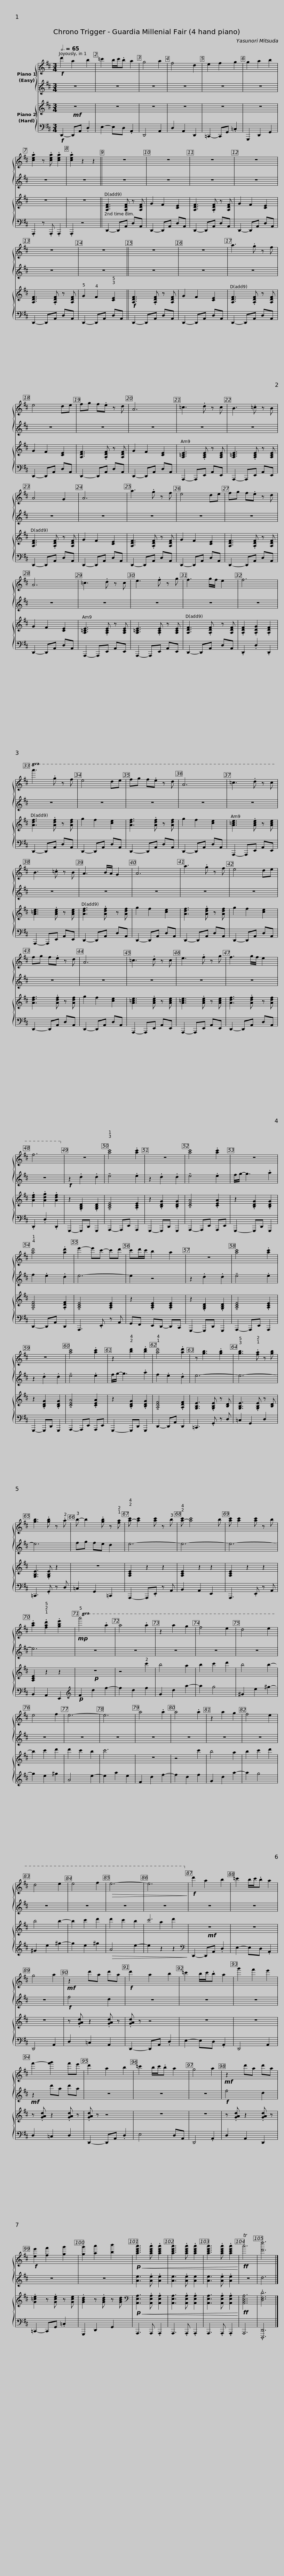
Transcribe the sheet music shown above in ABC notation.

X:1
%%score { 1 | 2 } { ( 3 5 ) | 4 }
L:1/8
Q:3/4=65
M:3/4
I:linebreak $
K:D
V:1 treble
V:2 treble
V:3 treble
V:5 treble
V:4 bass
V:1
!f! d'2 a2 b2 | =c'2 b/c'/.b a2 | g4 a2 | f4 d2 | e2 f2 g2 | %5
 g2 a2 b2 | .[cea]2 z .[cea] .[cea]2 | .[cea]2 z2 z2 ||$ z6 | z6 | %10
 z6 | z6 | z6 | z6 ||$ z6 | %15
 z6 | a3 .g z f | e4 de | fg f.e z d | A6 |$ %20
 =c3 .d z c | B3 .=c z B | A4 G2 | A6 | a3 .g z f | %25
 e4 de |$ fg f.e z d | A6 | =c3 .d z c | e3 .f z g | %30
 f3 g/f/ e2 | f6 |$!8va(! a'3 .g' z f' | e'4 d'e' | f'g' f'.e' z d' | %35
 a6 | =c'3 .d' z c' | b3 .=c' z b |$ a3 b/a/ g2 | a6 | %40
 a'3 .g' z f' | e'4 d'e' | f'g' f'.e' z d' | a6 | =c'3 .d' z c' |$ %45
 e'3 .f' z g' | f'3 g'/f'/ e'2 | f'6!8va)! | z6 | [ac']4 .[ac']2 | %50
 z6 | [ac']4 .[ac']2 |$ z6 | [ad']4 .[ad']2 | e'2- e'c'- c'd' | %55
 c'd'/c'/ b2 a2 | z6 | [ac']4 .[ac']2 |$ z6 | [ac']4 .[ac']2 | %60
 z2 [bd']2 .[bd']2 | [ad']4 .[ad']2 | z [gb]3 .[gb]2 | [gb]3 .[fa] z [gb] |$ [gb]3 .[gb] z .a | %65
 b- b2 .[gb] z [fa] | [a-c'] [ac']2 [ac'] z b | [a-c'] [ac']4 b | [ac'] [ac']2 [ac'] z b | .[ac']2 .[fad']2 .[gbe']2 |$ %70
!mp!!8va(! a'4 .a'2 | a'4 .a'2 | z2 a'2 g'2 | f'4 e'2 | d'4 e'2 | %75
 e'4 f'2 | e'6- | e'6 | a'4 .a'2 | a'4 .a'2 |$ %80
 z2 a'2 g'2 | f'4 e'2 | d'4 e'2 | e'4 f'2 |!>(! e'6- | %85
 e'6!8va)!!>)! |!f! d'2 a2 b2 | =c'2 b/c'/.b a2 |$ g4 a2 |!mf! z2 d'a d'a | %90
!f! d'2 a2 b2 | =c'2 b/c'/.b a2 | g'2 f'2 e'2 | f'2- [f'g']2 f'e' |$ d'2 a2 b2 | %95
 =c'2 b/c'/.b a2 | g4 a2 |!mf! z2 d'a d'a |!f! [ee']2 [ff']2 [gg']2 | [gg']2 [aa']2 [bb']2 |$ %100
!p!!<(! [ac'e'a']3 .[ac'e'a'] .[ac'e'a']2 | [ac'e'a']3 .[ac'e'a'] .[ac'e'a']2 | [ac'e'a']3 .[ac'e'a'] .[ac'e'a']2!<)! |!ff! Ta'6 | [d'd'']6 |] %105
V:2
 z6 | z6 | z6 | z6 | z6 | %5
 z6 | z6 | z6 ||$ z6 | z6 | %10
 z6 | z6 | z6 | z6 ||$ z6 | %15
 z6 | z6 | z6 | z6 | z6 |$ %20
 z6 | z6 | z6 | z6 | z6 | %25
 z6 |$ z6 | z6 | z6 | z6 | %30
 z6 | z6 |$ z6 | z6 | z6 | %35
 z6 | z6 | z6 |$ z6 | z6 | %40
 z6 | z6 | z6 | z6 | z6 |$ %45
 z6 | z6 | z6 |!f! z2 .d2 .d2 | !tenuto!e4 .e2 | %50
 z2 .d2 .d2 | !tenuto!e4 .e2 |$ f/g/- g3 .a2 | f2 .e2 .d2 | e6- | %55
 e2 z4 | z2 .d2 .d2 | !tenuto!e4 .e2 |$ z2 .d2 .d2 | !tenuto!e4 .e2 | %60
 f/g/- g3 .a2 | f2 .e2 .d2 | e6- | e6- |$ e6 | %65
 fg fe d2 | e6- | e6- | e6- | e6 |$ %70
 z6 | z6 | z6 | z6 | z6 | %75
 z6 | z6 | z6 | z6 | z6 |$ %80
 z6 | z6 | z6 | z6 | z6 | %85
 z6 | z6 | z6 |$ z6 |!f! f4 d2 | %90
 z6 | z6 | z6 |!mf! z2 d'a d'a |$ z6 | %95
 z6 | z6 |!f! f4 d2 | z6 | z6 |$ %100
 [Ae]3 .[Ae] .[Ae]2 | [Ae]3 .[Ae] [Ae]2 | [Ae]3 .[Ae] .[Ae]2 | z6 | d6 |] %105
V:3
!mf! z6 | z6 | z6 | z6 | z6 | %5
 z6 | z6 | z6 ||$ [A,DF]3 .[A,DF] z [A,DF] | G2 F2 [CE]2 | %10
 [A,DF]3 .[A,DF] z [A,DF] | G2 F2 [CE]2 | [A,DF]3 .[A,DF] z [A,DF] | G2 F2 [CE]2 ||$!f! [A,DF]3 .[A,DF] z [A,DF] | %15
 G2 F2 [CE]2 | [A,DF]3 .[A,DF] z [A,DF] | G2 F2 [CE]2 | [A,DF]3 .[A,DF] z [A,DF] | G2 F2 [CE]2 |$ %20
 [A,=CE]3 .[A,CE] z [A,CE] | [A,=CE]3 .[A,CE] z [A,CE] | [A,DF]3 .[A,DF] z [A,DF] | G2 F2 [CE]2 | [A,DF]3 .[A,DF] z [A,DF] | %25
 G2 F2 [CE]2 |$ [A,DF]3 .[A,DF] z [A,DF] | G2 F2 [CE]2 | [A,=CE]3 .[A,CE] z [A,CE] | [A,=CE]3 .[A,CE] z [A,CE] | %30
 [A,DF]3 .[A,DF] z [A,DF] | .[A,DF]2 .[A,DG]2 .[A,DF]2 |$ [Adf]3 .[Adf] z [Adf] | g2 f2 [ce]2 | [Adf]3 .[Adf] z [Adf] | %35
 g2 f2 [ce]2 | [A=ce]3 .[Ace] z [Ace] | [A=ce]3 .[Ace] z [Ace] |$ [Adf]3 .[Adf] z [Adf] | g2 f2 [ce]2 | %40
 [Adf]3 .[Adf] z [Adf] | g2 f2 [ce]2 | [Adf]3 .[Adf] z [Adf] | g2 f2 [ce]2 | [A=ce]3 .[Ace] z [Ace] |$ %45
 [A=ce]3 .[Ace] z [Ace] | [Adf]3 .[Adf] z [Adf] | .[Adf]2 .[Adg]2 .[Adf]2 | z2 .[G,B,D]2 .[G,B,D]2 | !tenuto![A,CE]4 .[A,CE]2 | %50
 z2 .[B,DG]2 .[B,DG]2 | !tenuto![CEA]4 .[CEA]2 |$ z2 .[B,DG]2 .[B,DG]2 | !tenuto![A,DF]4 .[A,DF]2 | !tenuto![A,CE]4 .[A,CE]2 | %55
 z2 .[A,CE]2 .[A,CE]2 | z2 .[G,B,D]2 .[G,B,D]2 | !tenuto![A,CE]4 .[A,CE]2 |$ z2 .[B,DG]2 .[B,DG]2 | !tenuto![CEA]4 .[CEA]2 | %60
 z2 .[B,DG]2 .[B,DG]2 | !tenuto![A,DF]4 .[A,DF]2 | [G,B,E]3 .[G,B,E] z [B,D] | [G,B,E]3 .[G,B,E] z [B,D] |$ [G,B,E]3 .[G,B,E] z2 | %65
 z6 | [A,CE]2 z2 z2 | [A,CE]2 z2 z2 | [A,CE]2 z2 z2 | [A,CE]2 z2 z2 |$ %70
!p! z6 | z4 c'2 | b4 a2 | b2 c'2 d'2 | b4 b2- | %75
 b2 c'2 d'2 | d'2 c'2 b2 | c'6 | z6 | z4 c'2 |$ %80
 b4 a2 | b2 c'2 d'2 | b4 b2- | b2 c'2 d'2 | d'2 c'2 b2 | %85
 c'6 |!mf! z6 | z6 |$ z6 | z .[GAd] z2 .[GAd] z | %90
 .[GAd] z z4 | z6 | z6 | z .[GAd] z2 .[GAd] z |$ .[GAd] z z4 | %95
 z6 | z6 | z .[GAd] z2 .[GAd] z | .[G=ce]2 z .[Gce] z [Gce] | .[GBd]2 z .[GBd] z [GBd] |$ %100
[K:bass]!p!!<(! [A,,E,A,]3 .[A,,E,A,] .[A,,E,A,]2 | [A,,E,A,]3 .[A,,E,A,] .[A,,E,A,]2 | [A,,E,A,]3 .[A,,E,A,] .[A,,E,A,]2!<)! |!ff! [A,,C,E,A,]6 | .[D,F,D]6 |] %105
V:4
!f! D,,2- D,,A,, .D,2 | E,2- E,D, .A,,2 | D,,4 A,,2 | D,2 A,,2 D,,2 | =C,,2- C,,G,, .=C,2 | %5
 G,,,2 D,,2 G,,2 | .A,,,2 z .A,,, .A,,,2 | .A,,,2 z4 ||$ D,,2- D,,A,, D,A,, | D,,2- D,,A,, D,A,, | %10
 D,,2- D,,A,, D,A,, | D,,2- D,,A,, D,A,, | D,,2- D,,A,, D,A,, | D,,2- D,,A,, D,A,, ||$ D,,2- D,,A,, D,A,, | %15
 D,,2- D,,A,, D,A,, | D,,2- D,,A,, D,A,, | D,,2- D,,A,, D,A,, | D,,2- D,,A,, D,A,, | D,,2- D,,A,, D,A,, |$ %20
 A,,,2- A,,,E,, A,,E,, | A,,,2- A,,,E,, A,,E,, | D,,2- D,,A,, D,A,, | D,,2- D,,A,, D,A,, | D,,2- D,,A,, D,A,, | %25
 D,,2- D,,A,, D,A,, |$ D,,2- D,,A,, D,A,, | D,,2- D,,A,, D,A,, | A,,,2- A,,,E,, A,,E,, | A,,,2- A,,,E,, A,,E,, | %30
 D,,2- D,,A,, D,A,, | .D,,2 .D,2 .D,,2 |$ D,,2- D,,A,, D,A,, | D,,2- D,,A,, D,A,, | D,,2- D,,A,, D,A,, | %35
 D,,2- D,,A,, D,A,, | A,,,2- A,,,E,, A,,E,, | A,,,2- A,,,E,, A,,E,, |$ D,,2- D,,A,, D,A,, | D,,2- D,,A,, D,A,, | %40
 D,,2- D,,A,, D,A,, | D,,2- D,,A,, D,A,, | D,,2- D,,A,, D,A,, | D,,2- D,,A,, D,A,, | A,,,2- A,,,E,, A,,E,, |$ %45
 A,,,2- A,,,E,, A,,E,, | D,,2- D,,A,, D,A,, | .D,,2 .D,2 .D,,2 | G,,,2- G,,,D,, G,,,2 | A,,,2- A,,,E,, A,,,2 | %50
 G,,,2- G,,,D,, G,,,2 | A,,,2- A,,,E,, A,,,E,, |$ G,,,2- G,,,D,, G,,,2 | D,,2- D,,A,, D,,2 | A,,,3 .E,, z A,, | %55
 G,,F,, E,,D,,- D,,C,, | G,,,2- G,,,D,, G,,,2 | A,,,2- A,,,E,, A,,,2 |$ G,,,2- G,,,D,, G,,,2 | A,,,2- A,,,E,, A,,,E,, | %60
 G,,,2- G,,,D,, G,,,2 | D,,2- D,,A,, D,,2 | =C,,3 .G,, z D, | =C,2 G,,2 D,2 |$ =C,,3 .G,, z D, | %65
 =C,2 G,,2 =C,,2 | A,,,2- A,,,.E,, z A,, | B,,2 A,,2 E,,2 | A,,,3 .E,, z A,, | B,,2 A,,2 E,,2 |$ %70
[K:treble]!p! F2 d2 f2- | f2 d2 f2 | G2 d2 a2- | a2 g4 | ^G2 e2 ^g2- | %75
 g2 e2 ^g2 | A4 e2- | e2 a2 e2 | F2 d2 f2- | f2 d2 f2 |$ %80
 G2 d2 a2- | a2 g4 | ^G2 e2 ^g2- | g2 e2 ^g2 |!>(! A4 e2- | %85
 e2 z2 z2!>)! |[K:bass] D,,2- D,,A,, .D,2 | E,2- E,D, .A,,2 |$ D,,4 A,,2 | D,2 =C,2 A,,2 | %90
 D,,2- D,,A,, .D,2 | E,2- E,D, .A,,2 | D,,4 A,,2 | D,2 =C,2 D,2 |$ D,,2- D,,A,, .D,2 | %95
 E,4 D,A,, | D,,4 .A,,2 | D,2 A,,2 D,,2 | =C,,2- C,,G,, .=C,2 | G,,,2 D,,2 G,,2 |$ %100
 A,,,3 A,,, .A,,,2 | A,,,3 .A,,, .A,,,2 | A,,,3 .A,,, .A,,,2 | A,,,6 | .[D,,,D,,]6 |] %105
V:5
 x6 | x6 | x6 | x6 | x6 | %5
 x6 | x6 | x6 ||$ x6 | x6 | %10
 x6 | x6 | x6 | x6 ||$ x6 | %15
 x6 | x6 | x6 | x6 | x6 |$ %20
 x6 | x6 | x6 | x6 | x6 | %25
 x6 |$ x6 | x6 | x6 | x6 | %30
 x6 | x6 |$ x6 | x6 | x6 | %35
 x6 | x6 | x6 |$ x6 | x6 | %40
 x6 | x6 | x6 | x6 | x6 |$ %45
 x6 | x6 | x6 | x6 | x6 | %50
 x6 | x6 |$ x6 | x6 | x6 | %55
 x6 | x6 | x6 |$ x6 | x6 | %60
 x6 | x6 | x6 | x6 |$ x6 | %65
 x6 | x6 | x6 | x6 | x6 |$ %70
 x6 | x6 | x6 | x6 | x6 | %75
 x6 | x6 | x6 | x6 | x6 |$ %80
 x6 | x6 | x6 | x6 | x6 | %85
 x2 a2 d'2 | x6 | x6 |$ x6 | x6 | %90
 x6 | x6 | x6 | x6 |$ x6 | %95
 x6 | x6 | x6 | x6 | x6 |$ %100
[K:bass] x6 | x6 | x6 | x6 | x6 |] %105
